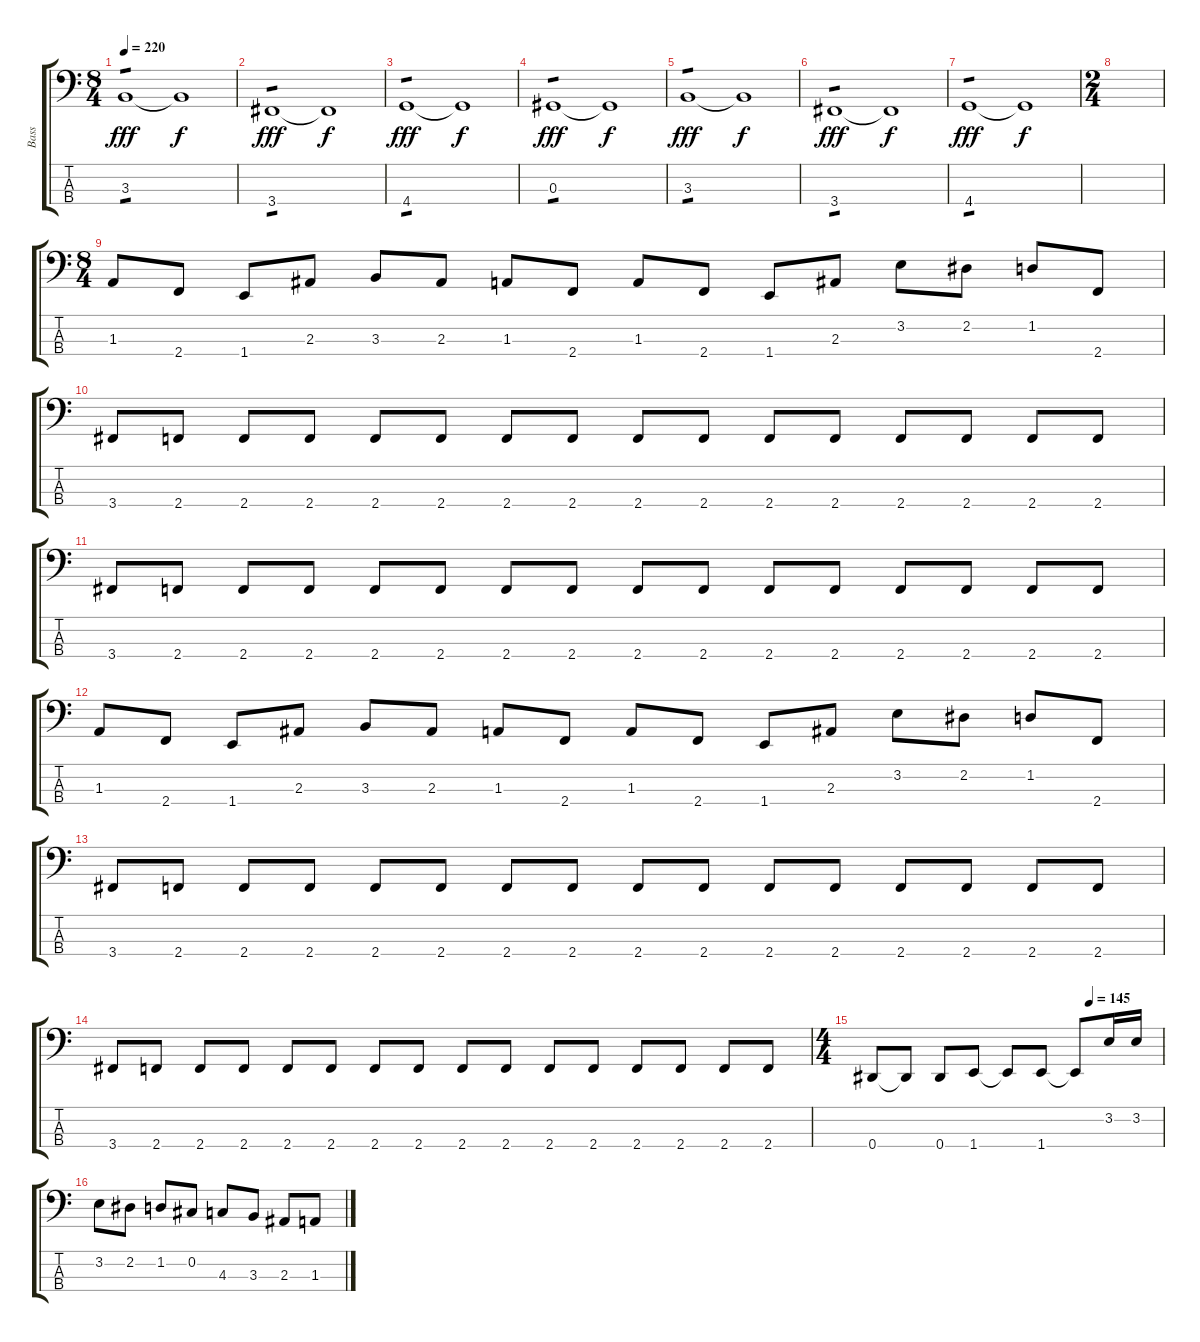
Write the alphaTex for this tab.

\track ("Bass" "Bass") {instrument electricbassfinger}
\staff {score tabs}
\tuning (Gb2 Db2 Ab1 Eb1) {hide}
\ts (8 4)
\tempo 220
\clef f4
\ks c
3.3.1{tp 1 dy fff} 3.3{t}.1{dy f} |
3.4.1{tp 1 dy fff} 3.4{t}.1{dy f} |
4.4.1{tp 1 dy fff} 4.4{t}.1{dy f} |
0.3.1{tp 1 dy fff} 0.3{t}.1{dy f} |
3.3.1{tp 1 dy fff} 3.3{t}.1{dy f} |
3.4.1{tp 1 dy fff} 3.4{t}.1{dy f} |
4.4.1{tp 1 dy fff} 4.4{t}.1{dy f} |
\ts (2 4)
|
\ts (8 4)
1.3.8 2.4.8 1.4.8 2.3.8 3.3.8 2.3.8 1.3.8 2.4.8 1.3.8 2.4.8 1.4.8 2.3.8 3.2.8 2.2.8 1.2.8 2.4.8 |
3.4.8 2.4.8 2.4.8 2.4.8 2.4.8 2.4.8 2.4.8 2.4.8 2.4.8 2.4.8 2.4.8 2.4.8 2.4.8 2.4.8 2.4.8 2.4.8 |
3.4.8 2.4.8 2.4.8 2.4.8 2.4.8 2.4.8 2.4.8 2.4.8 2.4.8 2.4.8 2.4.8 2.4.8 2.4.8 2.4.8 2.4.8 2.4.8 |
1.3.8 2.4.8 1.4.8 2.3.8 3.3.8 2.3.8 1.3.8 2.4.8 1.3.8 2.4.8 1.4.8 2.3.8 3.2.8 2.2.8 1.2.8 2.4.8 |
3.4.8 2.4.8 2.4.8 2.4.8 2.4.8 2.4.8 2.4.8 2.4.8 2.4.8 2.4.8 2.4.8 2.4.8 2.4.8 2.4.8 2.4.8 2.4.8 |
3.4.8 2.4.8 2.4.8 2.4.8 2.4.8 2.4.8 2.4.8 2.4.8 2.4.8 2.4.8 2.4.8 2.4.8 2.4.8 2.4.8 2.4.8 2.4.8 |
\ts (4 4)
\tempo (145 0.75)
0.4.8 0.4{t}.8 0.4.8 1.4.8 1.4{t}.8 1.4.8 1.4{t}.8 3.2.16 3.2.16 |
3.2.8 2.2.8 1.2.8 0.2.8 4.3.8 3.3.8 2.3.8 1.3.8
